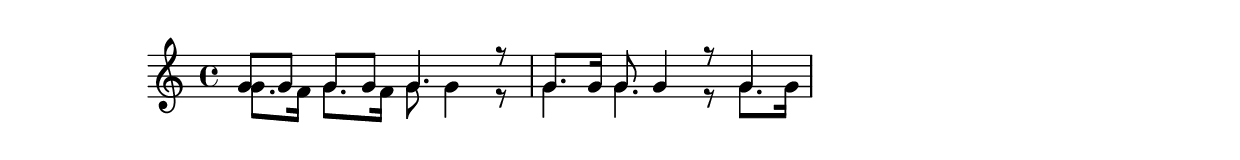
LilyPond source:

\version "2.14.0"
\header {
    
    texidoc = "If @code{NoteCollision} has
 @code{merge-differently-dotted = ##t} note
heads that have differing dot counts may be merged anyway.  Dots
should not disappear when merging similar note heads."
    
}

\layout { ragged-right= ##t }
	
\context Staff \relative c'' <<
  {
    g8[ g8]
    \override Staff.NoteCollision  #'merge-differently-dotted = ##t
    g8[ g8]
    g4. r8 g8. g16
    g8 g4 r8 g4
  }
  \\
  {
    g8.[ f16]
    g8.[ f16]
    g8 g4 r8 g4
    g4. r8 g8. g16
  }
>>

